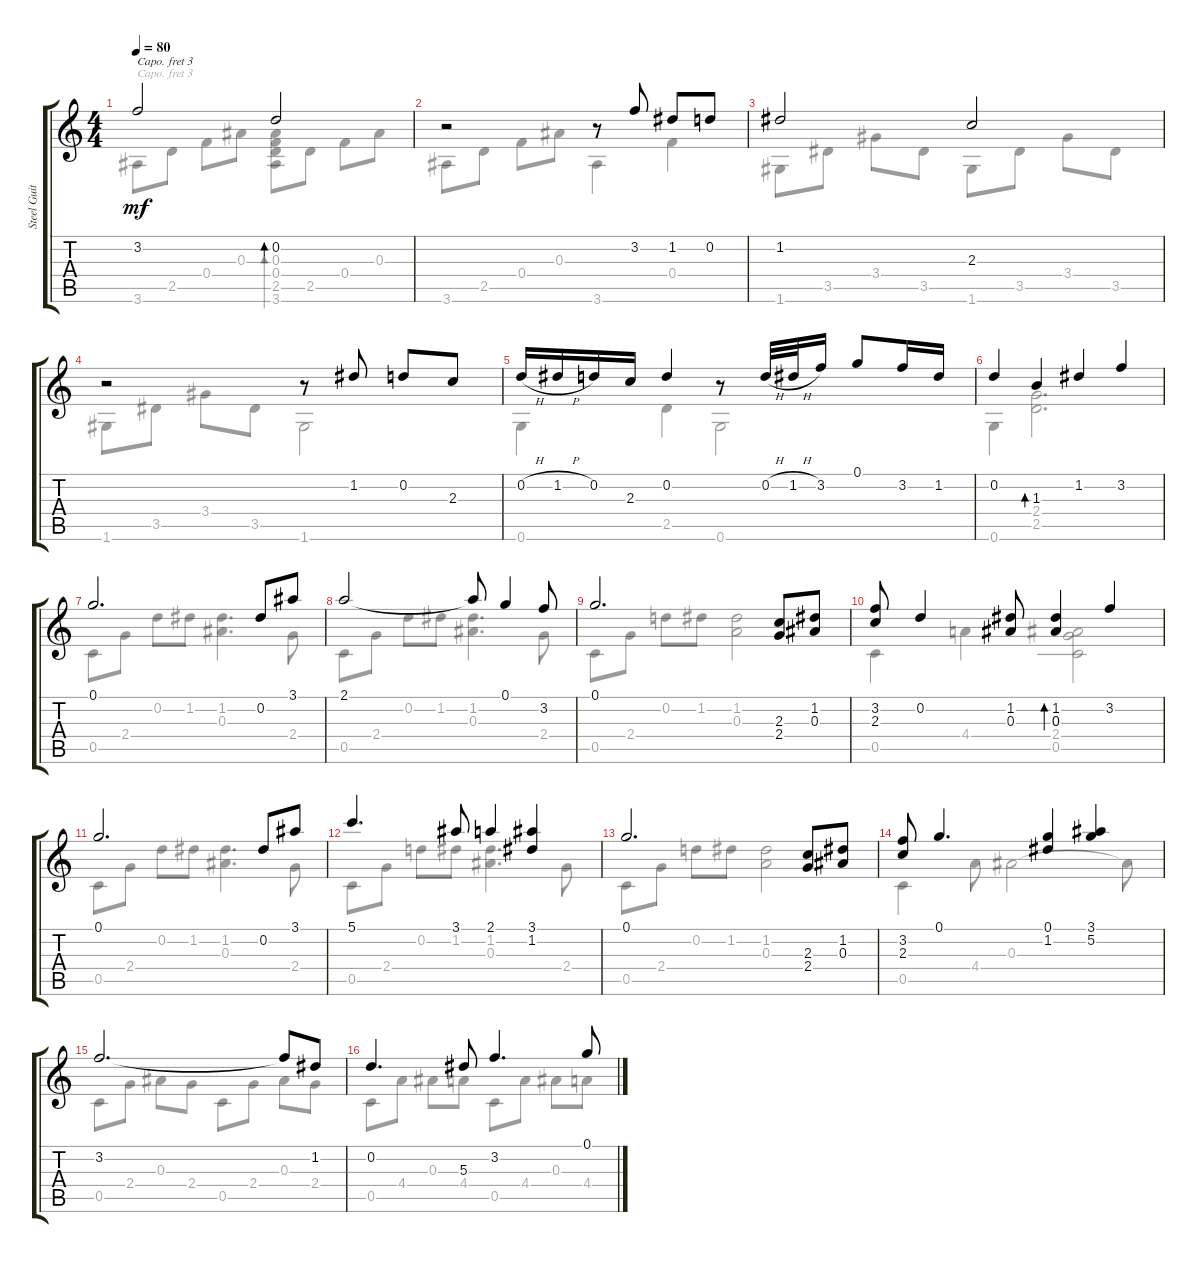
\track ("Steel Guitar" "Steel Guit") {instrument acousticguitarsteel}
\staff {score tabs}
\capo 3
\tuning (E4 B3 G3 D3 A2 E2) {hide}
\voice
\ts (4 4)
\tempo 80
\clef g2
\ks c
3.2.2{dy mf} 0.2.2{bd 60} |
r.2 r.8 3.2.8 1.2.8 0.2.8 |
1.2.2 2.3.2 |
r.2 r.8 1.2.8 0.2.8 2.3.8 |
0.2{h}.16 1.2{h}.16 0.2.16 2.3.16 0.2.4 r.8 0.2{h}.32 1.2{h}.32 3.2.16 0.1.8 3.2.16 1.2.16 |
0.2.4 1.3.4{bd 60} 1.2.4 3.2.4 |
0.1.2{d} 0.2.8 3.1.8 |
2.1.2 2.1{t}.8 0.1.4 3.2.8 |
0.1.2{d} (2.3 2.4).8 (1.2 0.3).8 |
(3.2 2.3).8 0.2.4 (1.2 0.3).8 (1.2 0.3).4{bd 60} 3.2.4 |
0.1.2{d} 0.2.8 3.1.8 |
5.1.4{d} 3.1.8 2.1.4 (3.1 1.2).4 |
0.1.2{d} (2.3 2.4).8 (1.2 0.3).8 |
(3.2 2.3).8 0.1.4{d} (0.1 1.2).4 (3.1 5.2).4 |
3.2.2{d} 3.2{t}.8 1.2.8 |
0.2.4{d} 5.3.8 3.2.4{d} 0.1.8
\voice
\clef g2
\ottava regular
\simile none
\ks c
3.6.8{dy mf} 2.5.8 0.4.8 0.3.8 (0.3 0.4 2.5 3.6).8{bd 60} 2.5.8 0.4.8 0.3.8 |
3.6.8 2.5.8 0.4.8 0.3.8 3.6.4 0.4.4 |
1.6.8 3.5.8 3.4.8 3.5.8 1.6.8 3.5.8 3.4.8 3.5.8 |
1.6.8 3.5.8 3.4.8 3.5.8 1.6.2 |
0.6.4 2.5.4 0.6.2 |
0.6.4 (2.4 2.5).2{d} |
0.5.8 2.4.8 0.2.8 1.2.8 (1.2 0.3).4{d} 2.4.8 |
0.5.8 2.4.8 0.2.8 1.2.8 (1.2 0.3).4{d} 2.4.8 |
0.5.8 2.4.8 0.2.8 1.2.8 (1.2 0.3).2 |
0.5.4 4.4.4 (0.3 2.4 0.5).2 |
0.5.8 2.4.8 0.2.8 1.2.8 (1.2 0.3).4{d} 2.4.8 |
0.5.8 2.4.8 0.2.8 1.2.8 (1.2 0.3).4{d} 2.4.8 |
0.5.8 2.4.8 0.2.8 1.2.8 (1.2 0.3).2 |
0.5.4 4.4.8 0.3.2 0.3{t}.8 |
0.5.8 2.4.8 0.3.8 2.4.8 0.5.8 2.4.8 0.3.8 2.4.8 |
0.5.8 4.4.8 0.3.8 4.4.8 0.5.8 4.4.8 0.3.8 4.4.8
